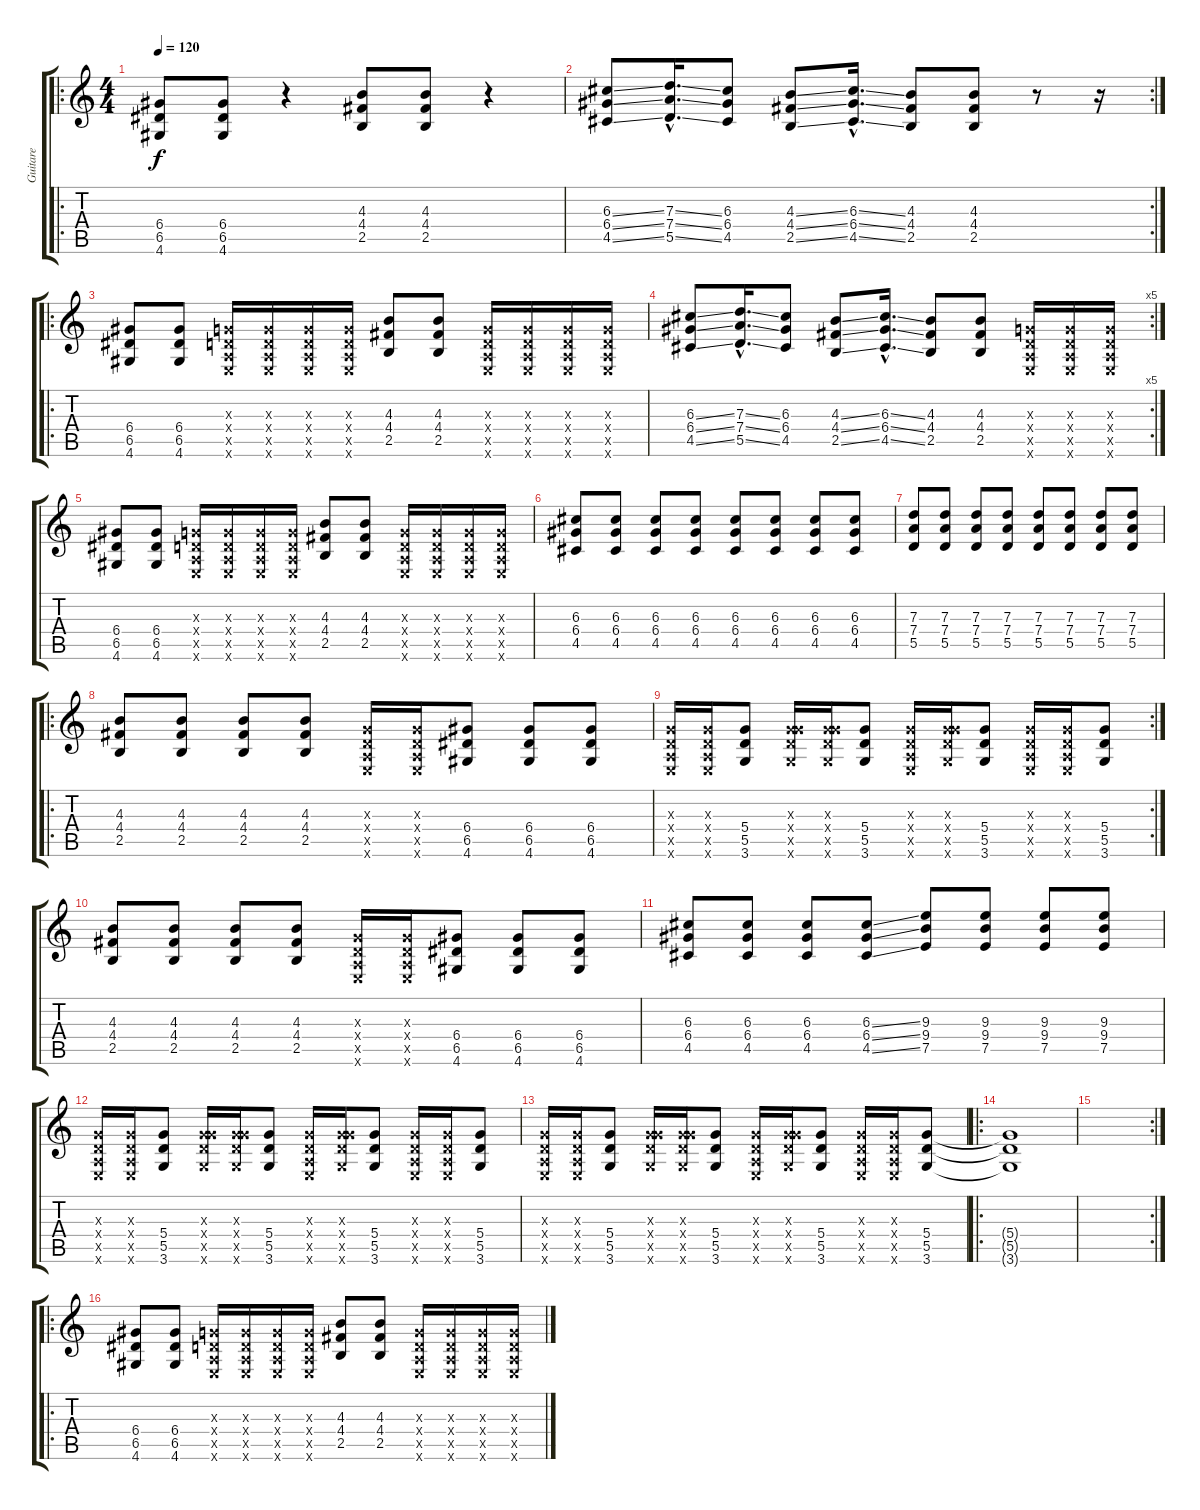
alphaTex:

\track ("Guitare" "Guitare") {instrument distortionguitar}
\staff {score tabs}
\tuning (E4 B3 G3 D3 A2 E2) {hide}
\ro
\ts (4 4)
\tempo 120
\clef g2
\ks c
(6.4 6.5 4.6).8{dy f instrument distortionguitar} (6.4 6.5 4.6).8 r.4 (4.3 4.4 2.5).8 (4.3 4.4 2.5).8 r.4 |
\rc 2
(6.3{ss} 6.4{ss} 4.5{ss}).8 (7.3{ss hac} 7.4{ss hac} 5.5{ss hac}).16{d} (6.3 6.4 4.5).8 (4.3{ss} 4.4{ss} 2.5{ss}).8 (6.3{ss hac} 6.4{ss hac} 4.5{ss hac}).16{d} (4.3 4.4 2.5).8 (4.3 4.4 2.5).8 r.8 r.16 |
\ro
(6.4 6.5 4.6).8 (6.4 6.5 4.6).8 (0.3{x} 0.4{x} 0.5{x} 0.6{x}).16 (0.3{x} 0.4{x} 0.5{x} 0.6{x}).16 (0.3{x} 0.4{x} 0.5{x} 0.6{x}).16 (0.3{x} 0.4{x} 0.5{x} 0.6{x}).16 (4.3 4.4 2.5).8 (4.3 4.4 2.5).8 (0.3{x} 0.4{x} 0.5{x} 0.6{x}).16 (0.3{x} 0.4{x} 0.5{x} 0.6{x}).16 (0.3{x} 0.4{x} 0.5{x} 0.6{x}).16 (0.3{x} 0.4{x} 0.5{x} 0.6{x}).16 |
\rc 5
(6.3{ss} 6.4{ss} 4.5{ss}).8 (7.3{ss hac} 7.4{ss hac} 5.5{ss hac}).16{d} (6.3 6.4 4.5).8 (4.3{ss} 4.4{ss} 2.5{ss}).8 (6.3{ss hac} 6.4{ss hac} 4.5{ss hac}).16{d} (4.3 4.4 2.5).8 (4.3 4.4 2.5).8 (0.3{x} 0.4{x} 0.5{x} 0.6{x}).16 (0.3{x} 0.4{x} 0.5{x} 0.6{x}).16 (0.3{x} 0.4{x} 0.5{x} 0.6{x}).16 |
(6.4 6.5 4.6).8 (6.4 6.5 4.6).8 (0.3{x} 0.4{x} 0.5{x} 0.6{x}).16 (0.3{x} 0.4{x} 0.5{x} 0.6{x}).16 (0.3{x} 0.4{x} 0.5{x} 0.6{x}).16 (0.3{x} 0.4{x} 0.5{x} 0.6{x}).16 (4.3 4.4 2.5).8 (4.3 4.4 2.5).8 (0.3{x} 0.4{x} 0.5{x} 0.6{x}).16 (0.3{x} 0.4{x} 0.5{x} 0.6{x}).16 (0.3{x} 0.4{x} 0.5{x} 0.6{x}).16 (0.3{x} 0.4{x} 0.5{x} 0.6{x}).16 |
(6.3 6.4 4.5).8 (6.3 6.4 4.5).8 (6.3 6.4 4.5).8 (6.3 6.4 4.5).8 (6.3 6.4 4.5).8 (6.3 6.4 4.5).8 (6.3 6.4 4.5).8 (6.3 6.4 4.5).8 |
(7.3 7.4 5.5).8 (7.3 7.4 5.5).8 (7.3 7.4 5.5).8 (7.3 7.4 5.5).8 (7.3 7.4 5.5).8 (7.3 7.4 5.5).8 (7.3 7.4 5.5).8 (7.3 7.4 5.5).8 |
\ro
(4.3 4.4 2.5).8 (4.3 4.4 2.5).8 (4.3 4.4 2.5).8 (4.3 4.4 2.5).8 (0.3{x} 0.4{x} 0.5{x} 0.6{x}).16 (0.3{x} 0.4{x} 0.5{x} 0.6{x}).16 (6.4 6.5 4.6).8 (6.4 6.5 4.6).8 (6.4 6.5 4.6).8 |
\rc 2
(0.3{x} 0.4{x} 0.5{x} 0.6{x}).16 (0.3{x} 0.4{x} 0.5{x} 0.6{x}).16 (5.4 5.5 3.6).8 (0.3{x} 5.4{x} 5.5{x} 3.6{x}).16 (0.3{x} 5.4{x} 5.5{x} 3.6{x}).16 (5.4 5.5 3.6).8 (0.3{x} 0.4{x} 0.5{x} 0.6{x}).16 (0.3{x} 5.4{x} 5.5{x} 3.6{x}).16 (5.4 5.5 3.6).8 (0.3{x} 0.4{x} 0.5{x} 0.6{x}).16 (0.3{x} 0.4{x} 0.5{x} 0.6{x}).16 (5.4 5.5 3.6).8 |
(4.3 4.4 2.5).8 (4.3 4.4 2.5).8 (4.3 4.4 2.5).8 (4.3 4.4 2.5).8 (0.3{x} 0.4{x} 0.5{x} 0.6{x}).16 (0.3{x} 0.4{x} 0.5{x} 0.6{x}).16 (6.4 6.5 4.6).8 (6.4 6.5 4.6).8 (6.4 6.5 4.6).8 |
(6.3 6.4 4.5).8 (6.3 6.4 4.5).8 (6.3 6.4 4.5).8 (6.3{ss} 6.4{ss} 4.5{ss}).8 (9.3 9.4 7.5).8 (9.3 9.4 7.5).8 (9.3 9.4 7.5).8 (9.3 9.4 7.5).8 |
(0.3{x} 0.4{x} 0.5{x} 0.6{x}).16 (0.3{x} 0.4{x} 0.5{x} 0.6{x}).16 (5.4 5.5 3.6).8 (0.3{x} 5.4{x} 5.5{x} 3.6{x}).16 (0.3{x} 5.4{x} 5.5{x} 3.6{x}).16 (5.4 5.5 3.6).8 (0.3{x} 0.4{x} 0.5{x} 0.6{x}).16 (0.3{x} 5.4{x} 5.5{x} 3.6{x}).16 (5.4 5.5 3.6).8 (0.3{x} 0.4{x} 0.5{x} 0.6{x}).16 (0.3{x} 0.4{x} 0.5{x} 0.6{x}).16 (5.4 5.5 3.6).8 |
(0.3{x} 0.4{x} 0.5{x} 0.6{x}).16 (0.3{x} 0.4{x} 0.5{x} 0.6{x}).16 (5.4 5.5 3.6).8 (0.3{x} 5.4{x} 5.5{x} 3.6{x}).16 (0.3{x} 5.4{x} 5.5{x} 3.6{x}).16 (5.4 5.5 3.6).8 (0.3{x} 0.4{x} 0.5{x} 0.6{x}).16 (0.3{x} 5.4{x} 5.5{x} 3.6{x}).16 (5.4 5.5 3.6).8 (0.3{x} 0.4{x} 0.5{x} 0.6{x}).16 (0.3{x} 0.4{x} 0.5{x} 0.6{x}).16 (5.4 5.5 3.6).8 |
\ro
(5.4{t} 5.5{t} 3.6{t}).1 |
\rc 2
|
\ro
(6.4 6.5 4.6).8 (6.4 6.5 4.6).8 (0.3{x} 0.4{x} 0.5{x} 0.6{x}).16 (0.3{x} 0.4{x} 0.5{x} 0.6{x}).16 (0.3{x} 0.4{x} 0.5{x} 0.6{x}).16 (0.3{x} 0.4{x} 0.5{x} 0.6{x}).16 (4.3 4.4 2.5).8 (4.3 4.4 2.5).8 (0.3{x} 0.4{x} 0.5{x} 0.6{x}).16 (0.3{x} 0.4{x} 0.5{x} 0.6{x}).16 (0.3{x} 0.4{x} 0.5{x} 0.6{x}).16 (0.3{x} 0.4{x} 0.5{x} 0.6{x}).16
